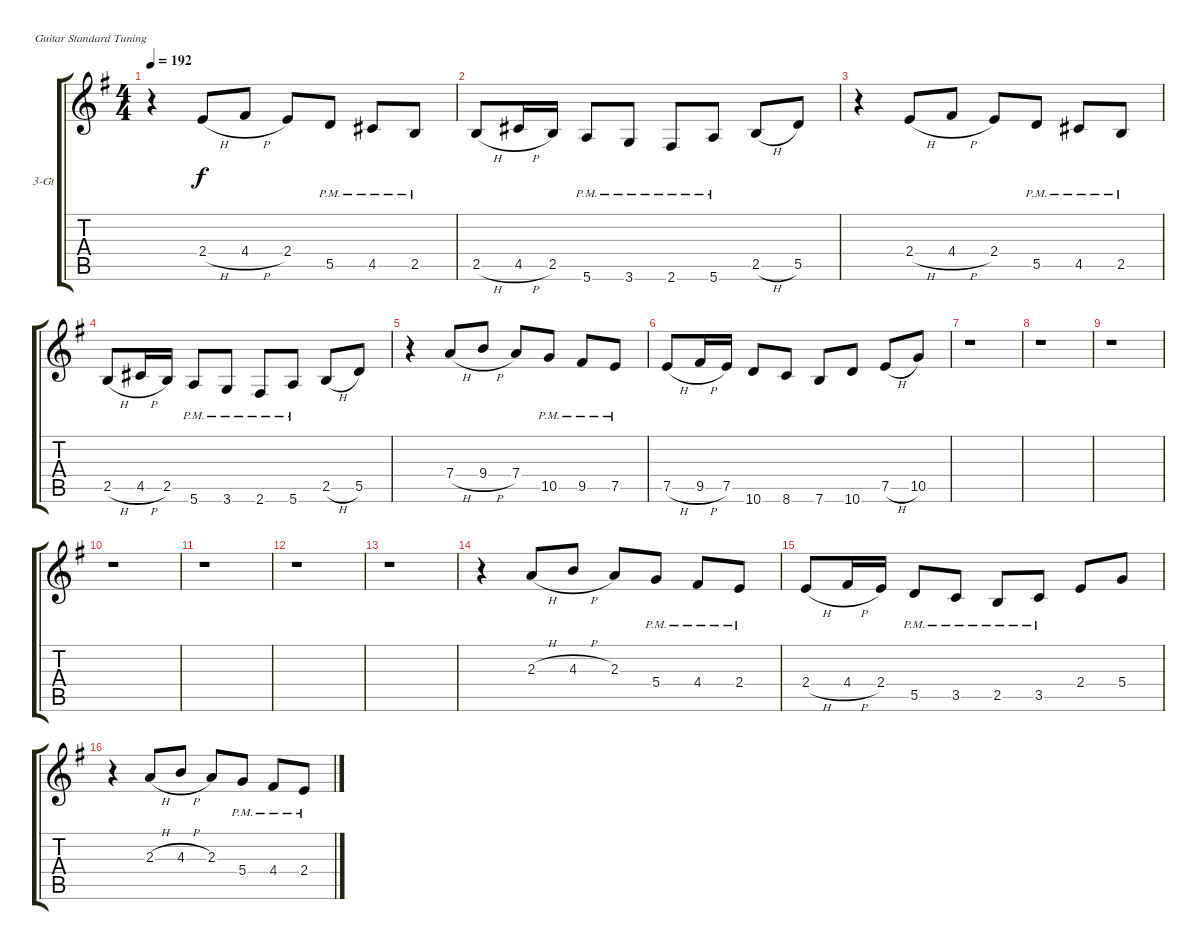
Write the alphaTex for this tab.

\bracketExtendMode groupsimilarinstruments
\firstSystemTrackNameOrientation horizontal
\otherSystemsTrackNameOrientation horizontal
\track ("3-Gt" "3-Gt") {instrument electricguitarclean}
\staff {score tabs}
\tuning (E4 B3 G3 D3 A2 E2)
\ts (4 4)
\tempo 192
\clef g2
\scale
1.05549
\ks g
r.4{dy f} 2.4{h}.8 4.4{h}.8 2.4.8 5.5{pm}.8 4.5{pm}.8 2.5{pm}.8 |
\scale
0.944515 2.5{h}.8 4.5{h}.16 2.5.16 5.6{pm}.8 3.6{pm}.8 2.6{pm}.8 5.6{pm}.8 2.5{h}.8 5.5.8 |
\scale
1.05549 r.4 2.4{h}.8 4.4{h}.8 2.4.8 5.5{pm}.8 4.5{pm}.8 2.5{pm}.8 |
\scale
0.944515 2.5{h}.8 4.5{h}.16 2.5.16 5.6{pm}.8 3.6{pm}.8 2.6{pm}.8 5.6{pm}.8 2.5{h}.8 5.5.8 |
\scale
1.05549 r.4 7.4{h}.8 9.4{h}.8 7.4.8 10.5{pm}.8 9.5{pm}.8 7.5{pm}.8 |
\scale
0.944515 7.5{h}.8 9.5{h}.16 7.5.16 10.6.8 8.6.8 7.6.8 10.6.8 7.5{h}.8 10.5.8 |
\scale
1.05549 r.1 |
\scale
0.944515 r.1 |
\scale
1.05549 r.1 |
\scale
0.944515 r.1 |
\scale
1.05549 r.1 |
\scale
0.944515 r.1 |
\scale
1.05549 r.1 |
\scale
0.944515 r.4 2.3{h}.8 4.3{h}.8 2.3.8 5.4{pm}.8 4.4{pm}.8 2.4{pm}.8 |
\scale
1.05549 2.4{h}.8 4.4{h}.16 2.4.16 5.5{pm}.8 3.5{pm}.8 2.5{pm}.8 3.5{pm}.8 2.4.8 5.4.8 |
\scale
0.944515 r.4 2.3{h}.8 4.3{h}.8 2.3.8 5.4{pm}.8 4.4{pm}.8 2.4{pm}.8
